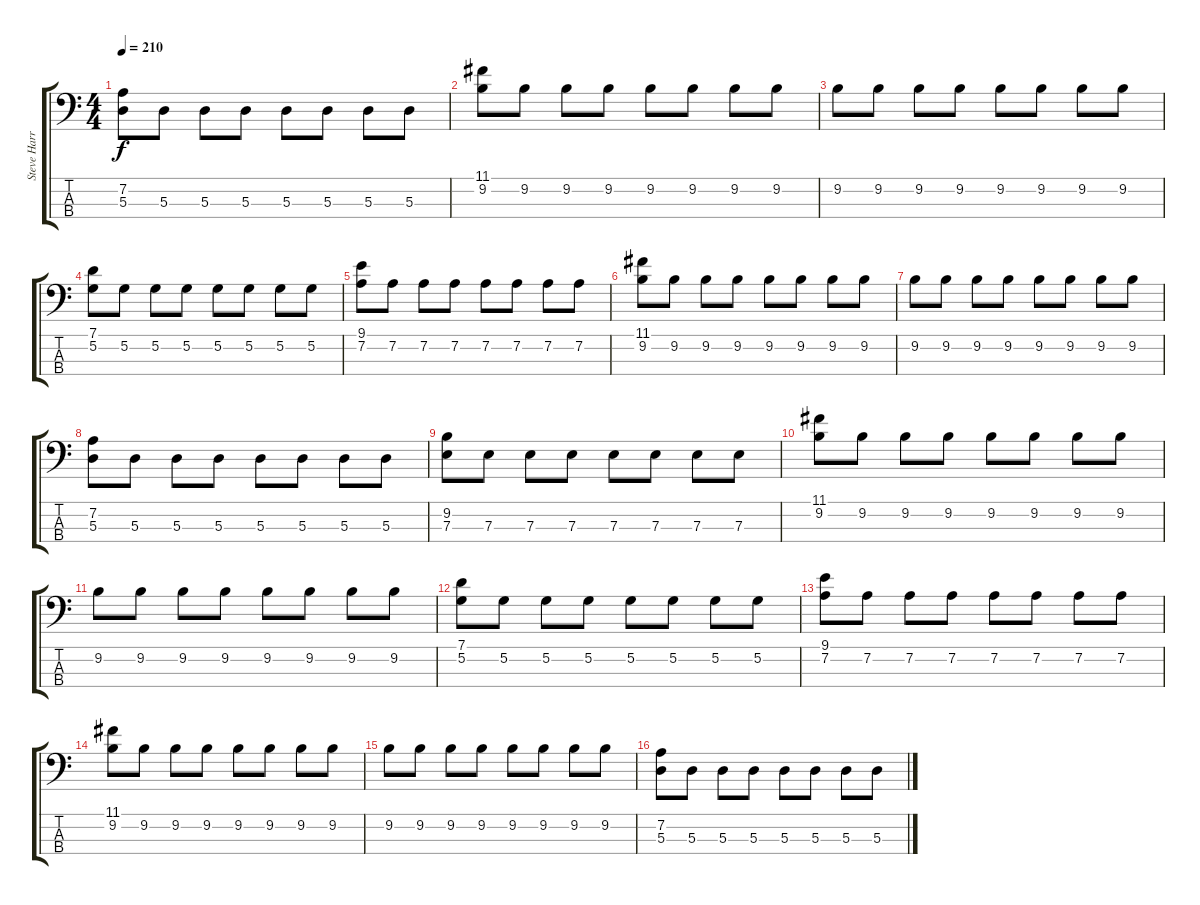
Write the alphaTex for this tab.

\track ("Steve Harris" "Steve Harr") {instrument electricbassfinger}
\staff {score tabs}
\tuning (G2 D2 A1 E1) {hide}
\ts (4 4)
\tempo 210
\clef f4
\ks c
(7.2 5.3).8{dy f} 5.3.8 5.3.8 5.3.8 5.3.8 5.3.8 5.3.8 5.3.8 |
(11.1 9.2).8 9.2.8 9.2.8 9.2.8 9.2.8 9.2.8 9.2.8 9.2.8 |
9.2.8 9.2.8 9.2.8 9.2.8 9.2.8 9.2.8 9.2.8 9.2.8 |
(7.1 5.2).8 5.2.8 5.2.8 5.2.8 5.2.8 5.2.8 5.2.8 5.2.8 |
(9.1 7.2).8 7.2.8 7.2.8 7.2.8 7.2.8 7.2.8 7.2.8 7.2.8 |
(11.1 9.2).8 9.2.8 9.2.8 9.2.8 9.2.8 9.2.8 9.2.8 9.2.8 |
9.2.8 9.2.8 9.2.8 9.2.8 9.2.8 9.2.8 9.2.8 9.2.8 |
(7.2 5.3).8 5.3.8 5.3.8 5.3.8 5.3.8 5.3.8 5.3.8 5.3.8 |
(9.2 7.3).8 7.3.8 7.3.8 7.3.8 7.3.8 7.3.8 7.3.8 7.3.8 |
(11.1 9.2).8 9.2.8 9.2.8 9.2.8 9.2.8 9.2.8 9.2.8 9.2.8 |
9.2.8 9.2.8 9.2.8 9.2.8 9.2.8 9.2.8 9.2.8 9.2.8 |
(7.1 5.2).8 5.2.8 5.2.8 5.2.8 5.2.8 5.2.8 5.2.8 5.2.8 |
(9.1 7.2).8 7.2.8 7.2.8 7.2.8 7.2.8 7.2.8 7.2.8 7.2.8 |
(11.1 9.2).8 9.2.8 9.2.8 9.2.8 9.2.8 9.2.8 9.2.8 9.2.8 |
9.2.8 9.2.8 9.2.8 9.2.8 9.2.8 9.2.8 9.2.8 9.2.8 |
(7.2 5.3).8 5.3.8 5.3.8 5.3.8 5.3.8 5.3.8 5.3.8 5.3.8
